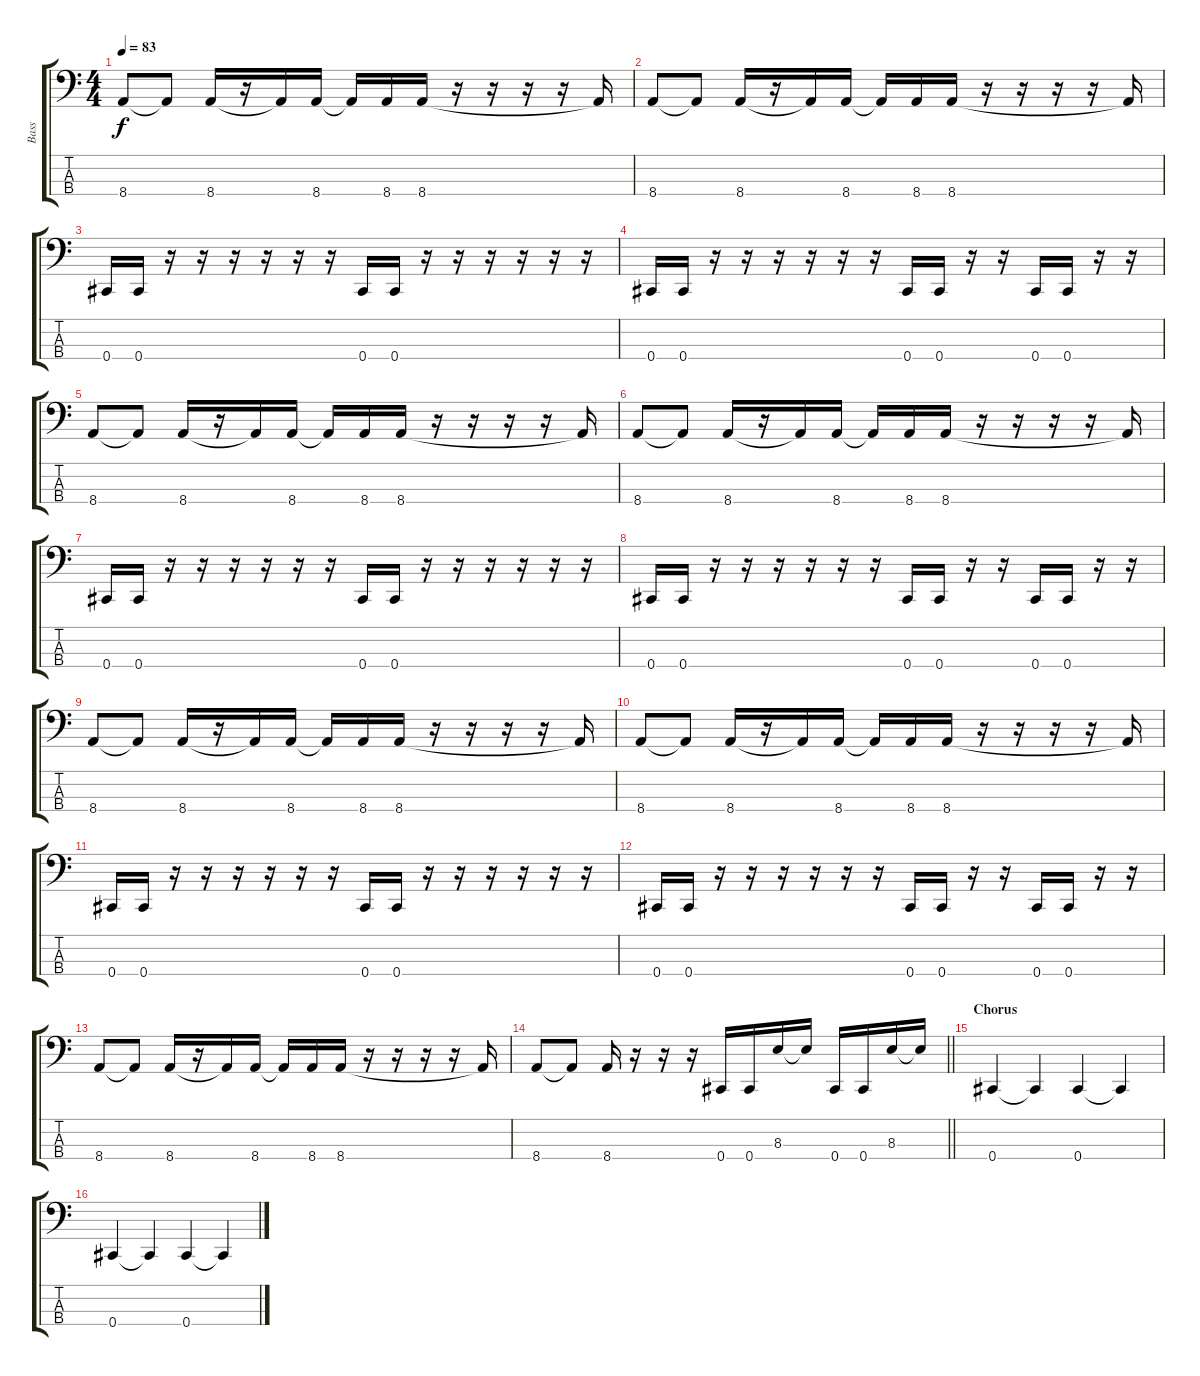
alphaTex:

\track ("Bass" "Bass") {instrument electricbasspick}
\staff {score tabs}
\tuning (Gb2 Db2 Ab1 Db1) {hide}
\ts (4 4)
\tempo 83
\clef f4
\ks c
8.4.8{dy f} 8.4{t}.8 8.4.16 r.16 8.4{t}.16 8.4.16 8.4{t}.16 8.4.16 8.4.16 r.16 r.16 r.16 r.16 8.4{t}.16 |
8.4.8 8.4{t}.8 8.4.16 r.16 8.4{t}.16 8.4.16 8.4{t}.16 8.4.16 8.4.16 r.16 r.16 r.16 r.16 8.4{t}.16 |
0.4.16 0.4.16 r.16 r.16 r.16 r.16 r.16 r.16 0.4.16 0.4.16 r.16 r.16 r.16 r.16 r.16 r.16 |
0.4.16 0.4.16 r.16 r.16 r.16 r.16 r.16 r.16 0.4.16 0.4.16 r.16 r.16 0.4.16 0.4.16 r.16 r.16 |
8.4.8 8.4{t}.8 8.4.16 r.16 8.4{t}.16 8.4.16 8.4{t}.16 8.4.16 8.4.16 r.16 r.16 r.16 r.16 8.4{t}.16 |
8.4.8 8.4{t}.8 8.4.16 r.16 8.4{t}.16 8.4.16 8.4{t}.16 8.4.16 8.4.16 r.16 r.16 r.16 r.16 8.4{t}.16 |
0.4.16 0.4.16 r.16 r.16 r.16 r.16 r.16 r.16 0.4.16 0.4.16 r.16 r.16 r.16 r.16 r.16 r.16 |
0.4.16 0.4.16 r.16 r.16 r.16 r.16 r.16 r.16 0.4.16 0.4.16 r.16 r.16 0.4.16 0.4.16 r.16 r.16 |
8.4.8 8.4{t}.8 8.4.16 r.16 8.4{t}.16 8.4.16 8.4{t}.16 8.4.16 8.4.16 r.16 r.16 r.16 r.16 8.4{t}.16 |
8.4.8 8.4{t}.8 8.4.16 r.16 8.4{t}.16 8.4.16 8.4{t}.16 8.4.16 8.4.16 r.16 r.16 r.16 r.16 8.4{t}.16 |
0.4.16 0.4.16 r.16 r.16 r.16 r.16 r.16 r.16 0.4.16 0.4.16 r.16 r.16 r.16 r.16 r.16 r.16 |
0.4.16 0.4.16 r.16 r.16 r.16 r.16 r.16 r.16 0.4.16 0.4.16 r.16 r.16 0.4.16 0.4.16 r.16 r.16 |
8.4.8 8.4{t}.8 8.4.16 r.16 8.4{t}.16 8.4.16 8.4{t}.16 8.4.16 8.4.16 r.16 r.16 r.16 r.16 8.4{t}.16 |
\barLineRight lightlight
8.4.8 8.4{t}.8 8.4.16 r.16 r.16 r.16 0.4.16 0.4.16 8.3.16 8.3{t}.16 0.4.16 0.4.16 8.3.16 8.3{t}.16 |
\section ("" "Chorus")
0.4.4 0.4{t}.4 0.4.4 0.4{t}.4 |
0.4.4 0.4{t}.4 0.4.4 0.4{t}.4
